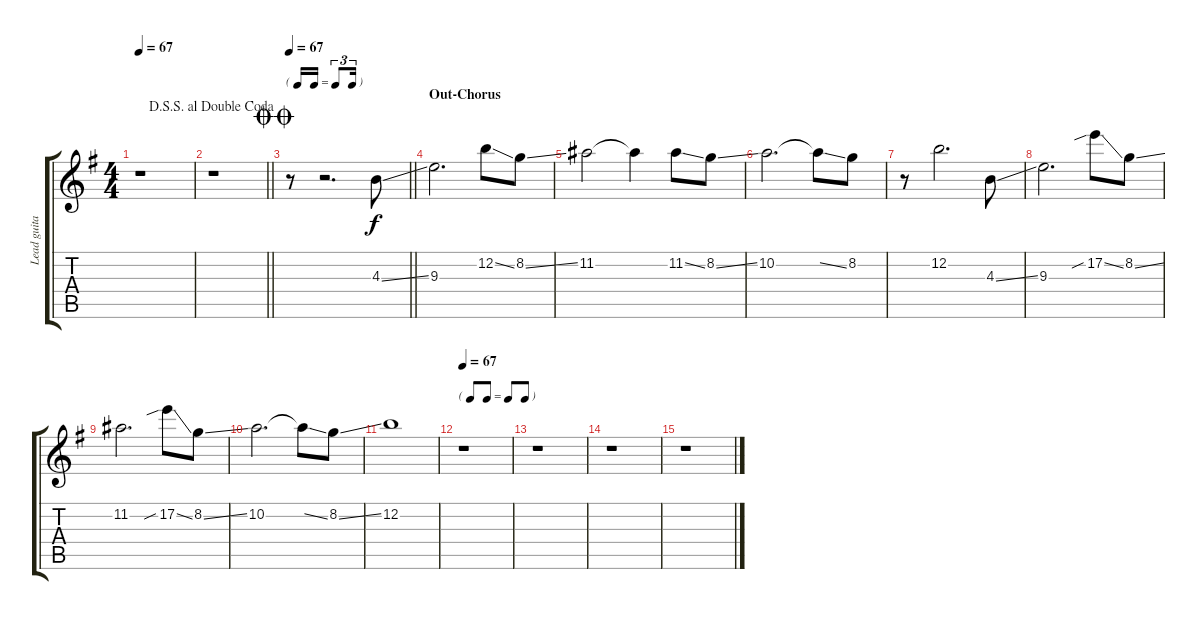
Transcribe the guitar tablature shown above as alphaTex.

\track ("Lead guitar" "Lead guita") {instrument distortionguitar}
\staff {score tabs}
\tuning (E4 B3 G3 D3 A2 E2) {hide}
\ts (4 4)
\tempo 67
\clef g2
\ks g
r.1{dy mf} |
\jump dalsegnosegnoaldoublecoda
\barLineRight lightlight
r.1 |
\tf triplet16th
\jump doublecoda
\tempo 67
\barLineRight lightlight
r.8 r.2{d} 4.3{ss}.8{dy f} |
\section ("" "Out-Chorus")
9.3.2{d} 12.2{ss}.8 8.2{ss}.8 |
11.2.2 11.2{t}.4 11.2{ss}.8 8.2{ss}.8 |
10.2.2{d} 10.2{ss t}.8 8.2.8 |
r.8 12.2.2{d} 4.3{ss}.8 |
9.3.2{d} 17.2{sib ss}.8 8.2{ss}.8 |
11.2.2{d} 17.2{sib ss}.8 8.2{ss}.8 |
10.2.2{d} 10.2{ss t}.8 8.2{ss}.8 |
12.2.1 |
\tf none
\tempo 67
r.1 |
r.1 |
r.1 |
r.1
